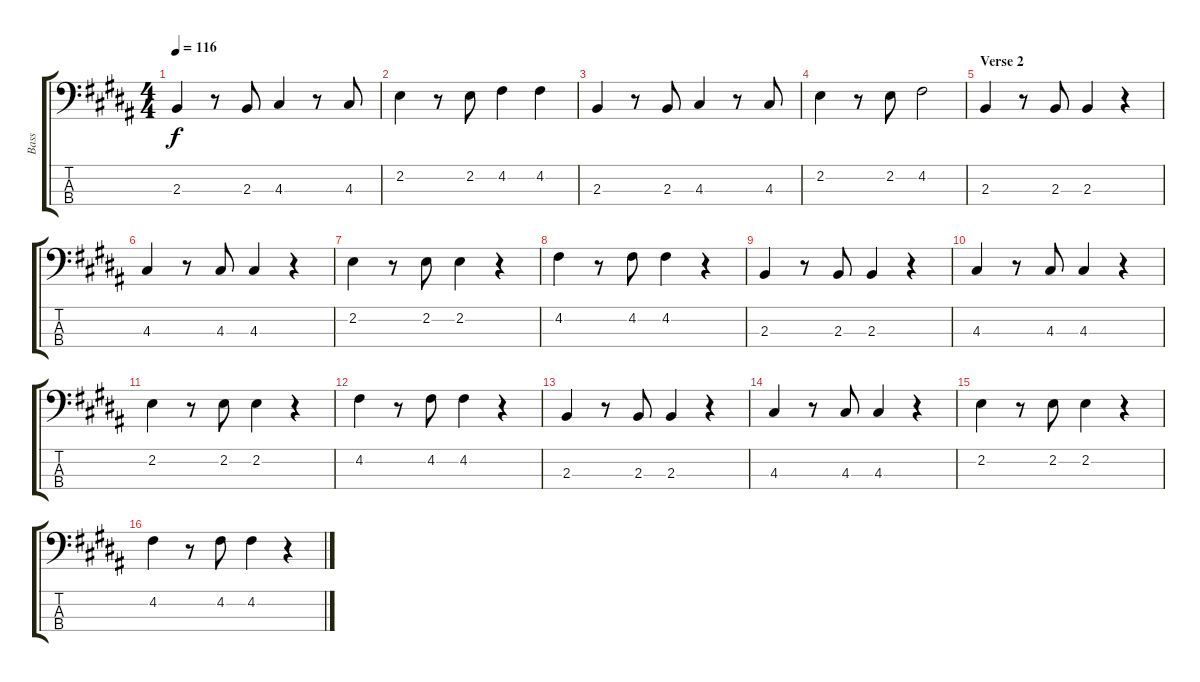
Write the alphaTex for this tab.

\track ("Bass" "Bass") {instrument electricbassfinger}
\staff {score tabs}
\tuning (G2 D2 A1 E1) {hide}
\ts (4 4)
\tempo 116
\clef f4
\ks b
2.3.4{dy f} r.8 2.3.8 4.3.4 r.8 4.3.8 |
2.2.4 r.8 2.2.8 4.2.4 4.2.4 |
2.3.4 r.8 2.3.8 4.3.4 r.8 4.3.8 |
2.2.4 r.8 2.2.8 4.2.2 |
\section ("" "Verse 2")
2.3.4 r.8 2.3.8 2.3.4 r.4 |
4.3.4 r.8 4.3.8 4.3.4 r.4 |
2.2.4 r.8 2.2.8 2.2.4 r.4 |
4.2.4 r.8 4.2.8 4.2.4 r.4 |
2.3.4 r.8 2.3.8 2.3.4 r.4 |
4.3.4 r.8 4.3.8 4.3.4 r.4 |
2.2.4 r.8 2.2.8 2.2.4 r.4 |
4.2.4 r.8 4.2.8 4.2.4 r.4 |
2.3.4 r.8 2.3.8 2.3.4 r.4 |
4.3.4 r.8 4.3.8 4.3.4 r.4 |
2.2.4 r.8 2.2.8 2.2.4 r.4 |
4.2.4 r.8 4.2.8 4.2.4 r.4
